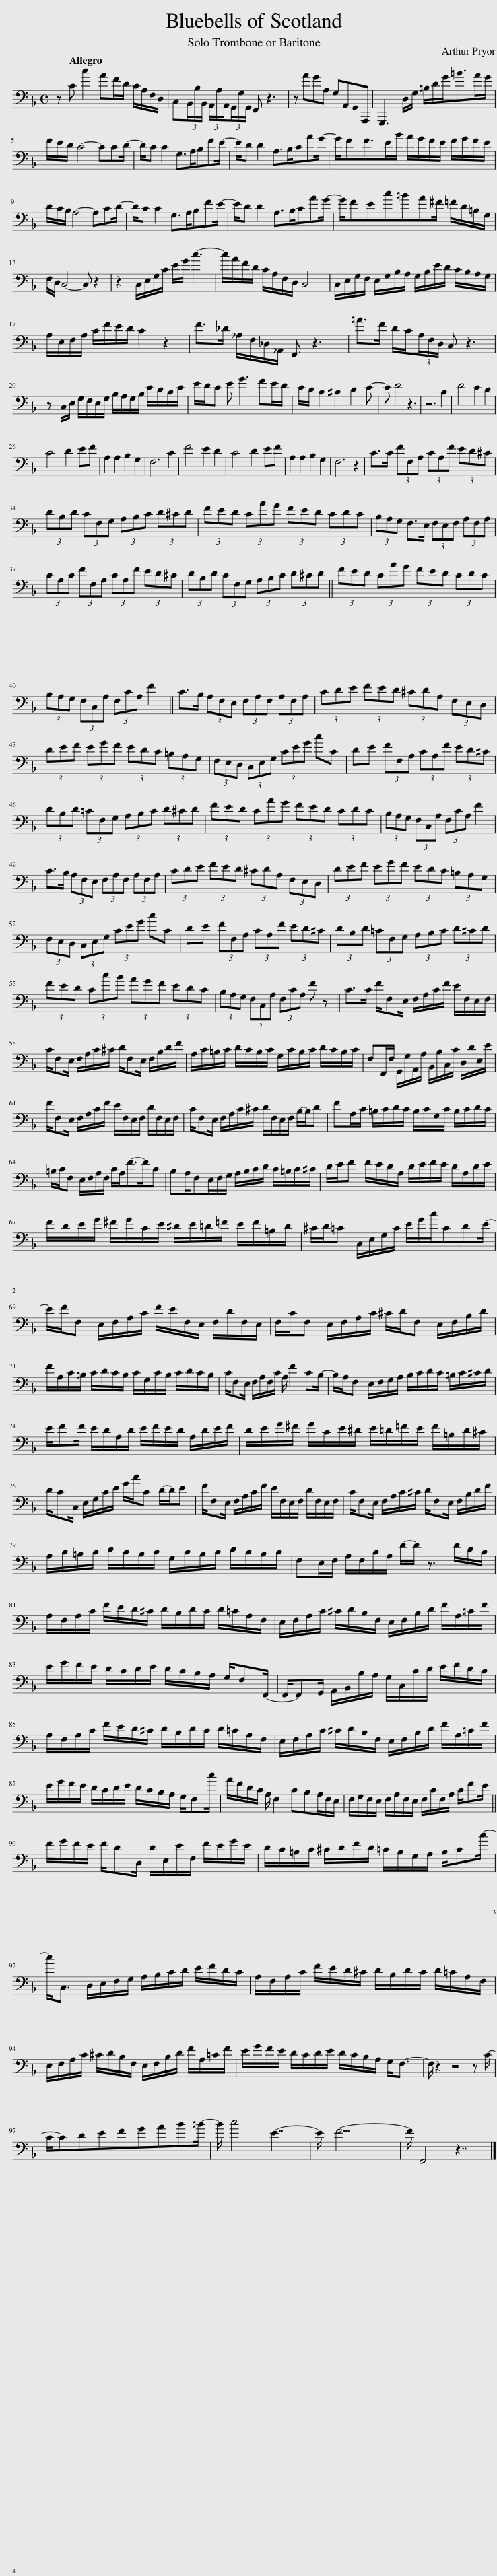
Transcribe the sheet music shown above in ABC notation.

X:1
L:1/8
M:4/4
I:linebreak $
K:F
V:1 bass
V:1
 z[Q:1/4=144] C c2 AF/D/ C/A,/F,/D,/ | C,(3B,,/B,/B,,/ (3A,,/A,/A,,/(3G,,/G,/G,,/ F,, z3 | z AGA, G,A,,G,,A,,, | G,,,3 D,/G,/ =B,/D/G<=BA/G/ |$ F/E/D/ C4- CCD/- | %5
 D/C C2 G,>A,B,FE/- | E/D D2 A,>B,CAG/- | G/FF>EB/ A/G/F/E/ F/G/F/E/ |$ D/C/B,/ A,4- A,CD/- | D/C C2 G,>A,B,FE/- | %10
 E/D D2 A,>B,CAG/- | G/FEc=BA^F/ =F/D/=B,/G,/ |$ F,/D,/ C,4- C, z2 | z2 C,/E,/G,/C/ E/G/ c3- | c/A/F/D/ C/A,/F,/D,/ C,4 | %15
 C,/E,/G,/F,/ E,/G,/B,/A,/ G,/B,/E/D/ C/B,/A,/G,/ |$ A,/E,/F,/A,/ C/F/E/D/ C2 z2 | F>_D _A,/F,/_D,/_A,,/ F,, z3 | =A>F D/C/(3A,/F,/D,/ C, z3 |$ z C,/E,/ G,/F,/E,/G,/ B,/A,/G,/B,/ E/D/C/E/ | %20
 G/F/E G B3 AG/F/ | E/D/ C2 ^C2 D2 E- | E F4 z3 | z6 C2 | F4 E2 D2 |$ %25
 C4 D2 EF | A,2 A,2 B,2 G,2 | F,6 C2 | F4 E2 D2 | C4 D2 EF | %30
 A,2 A,2 B,2 G,2 | F,6 z2 | C>C (3FF,A, (3CA,F (3ED^C |$ (3DB,D (3CF,G, (3A,B,C (3D^CD | (3FED (3CAG (3FED (3CDC | %35
 (3B,A,G, F,>E, (3F,E,F, (3A,F,A, |$ (3CA,C (3FF,A, (3CA,F (3ED^C | (3DB,D (3CF,G, (3A,B,C (3D^CD || (3FED (3CAG (3FED (3CDC |$ (3B,A,G, (3F,C,A, (3F,CA, F2 || %40
 C>B, (3A,F,E, (3F,A,F, (3A,F,A, | (3CDE (3FED (3^CDA, (3F,E,D, |$ (3DEF (3EGF (3EDC (3=B,A,G, | (3F,E,D, (3C,E,G, (3CEG cC | DE (3FF,A, (3CA,F (3ED^C |$ %45
 (3DB,D (3=CF,G, (3A,B,C (3D^CD | (3FED (3CAG (3FED (3CDC | (3B,A,G, (3F,C,A, (3F,CA, F2 |$ C>B, (3A,F,E, (3F,A,F, (3A,F,A, | (3CDE (3FED (3^CDA, (3F,E,D, | %50
 (3DEF (3EGF (3EDC (3=B,A,G, |$ (3F,E,D, (3C,E,G, (3CEG cC | DE (3FF,A, (3CA,F (3ED^C | (3DB,D (3=CF,G, (3A,B,C (3D^CD |$ (3FED (3CcB (3AGF (3EDC | %55
 (3B,A,G, (3F,C,A, (3F,CA, F z || C>C F/F,E,/ F,/A,/C/F/ E/F,/E,/F,/ |$ C/F,E,/ F,/A,/C/^C/ D/F,E,/ F,/B,/D/F/ | A,/C/=B,/C/ D/C/B,/C/ G,/C/B,/C/ D/C/B,/C/ | F,F,,/F,/ G,,/G,/A,,/A,/ B,,/B,/C,/C/ D,/D/E,/E/ |$ %60
 F/F,E,/ F,/A,/C/F/ E/F,/E,/F,/ D/F,/E,/F,/ | C/F,E,/ F,/A,/C/^C/ D/F,/E,/F,/ B,/-B,/D | FA,/C/ =B,/C/D/C/ B,/C/G,/C/ B,/C/D/C/ |$ =B,/C/F, E,/F,/A,/F,/ C/A,<F-F/C | B,A,/F,E,/F,/G,/ A,/B,/C/D/ C/=B,/C/^C/ | %65
 D/E/F F/E/D/A,/ D/E/F/E/ D/A,/D/E/ |$ F/D/E/G/ ^F/G/C/E/ ^D/E/=D/=F/ E/F/=B,/D/ | ^C/D/=C C,/E,/G,/C/ E/G/c/CDE/- |$ E/F/F, E,/F,/A,/C/ F/E/F,/E,/ F,/D/F,/E,/ | F,/C/F, E,/F,/A,/C/ ^C/D/F, E,/F,/B,/D/ |$ %70
 F/A,/C/=B,/ C/D/C/B,/ C/G,/C/B,/ C/D/C/B,/ | C/F,E,/ F,/A,/F,/C/ A,/ F2 CB,/- | B,/A,/F, E,/F,/G,/A,/ B,/C/D/C/ =B,/C/^C/D/ |$ E/FF/ E/D/A,/D/ E/F/E/D/ A,/D/E/F/ | D/E/G/^F/ G/C/E/^D/ E/=D/=F/E/ F/=B,/D/^C/ |$ %75
 D/CC,/ E,/G,/C/E/ G/c/C D/-D/E | F/F,E,/ F,/A,/C/F/ E/F,/E,/F,/ D/F,/E,/F,/ | C/F,E,/ F,/A,/C/^C/ D/F,E,/ F,/B,/D/F/ |$ A,/C/=B,/C/ D/C/B,/C/ G,/C/B,/C/ D/C/B,/C/ | F,E,/F,/ A,/F,/C/A,/ F/-F/ z3/2 F/D/C/ |$ %80
 A,/F,/A,/C/ F/E/D/^C/ D/B,/D/C/ D/=C/A,/F,/ | E,/F,/A,/C/ ^C/D/B,/F,/ E,/F,/B,/D/ F/A,/=C/F/ |$ E/G/F/E/ D/C/D/E/ D/C/B,/A,/ G,/F,F,,/- | F,,/F,,G,,/ A,,/B,,/B,/A,/ G,/C,/C/D/ E/F/D/C/ |$ A,/F,/A,/C/ F/E/D/^C/ D/B,/D/C/ D/=C/A,/F,/ | %85
 E,/F,/A,/C/ ^C/D/B,/F,/ E,/F,/B,/D/ F/A,/=C/F/ |$ E/G/F/E/ D/C/D/E/ D/C/B,/A,/ G,/F,c/ | A/F/D/C/ A,/ F,2 CB,A,/F,/E,/ | F,/G,/F,/E,/ F,/A,/F,/E,/ F,/C/F,/A,/ C/FE/ ||$ F/G/F/E/ F/DD,/ D/E,/E/F,/ F/E/G/E/ | %90
 D/C/=B,/C/ ^C/D/F/D/ =C/B,/G,/A,/ B,/Cc/- |$ c<C, D,/E,/F,/G,/ A,/B,/C/D/ E/F/D/C/ | A,/F,/A,/C/ F/E/D/^C/ D/B,/D/C/ D/=C/A,/F,/ |$ E,/F,/A,/C/ ^C/D/B,/F,/ E,/F,/B,/D/ F/A,/=C/F/ | E/G/F/E/ D/C/D/E/ D/C/B,/A,/ G,<F,- | %95
 F,/ z2 z4 z C/- |$ C/CDEFGAB=B/- | B/ c4 E7/2- | E/ F15/2- | F/ F,,4 z7/2 |] %100
